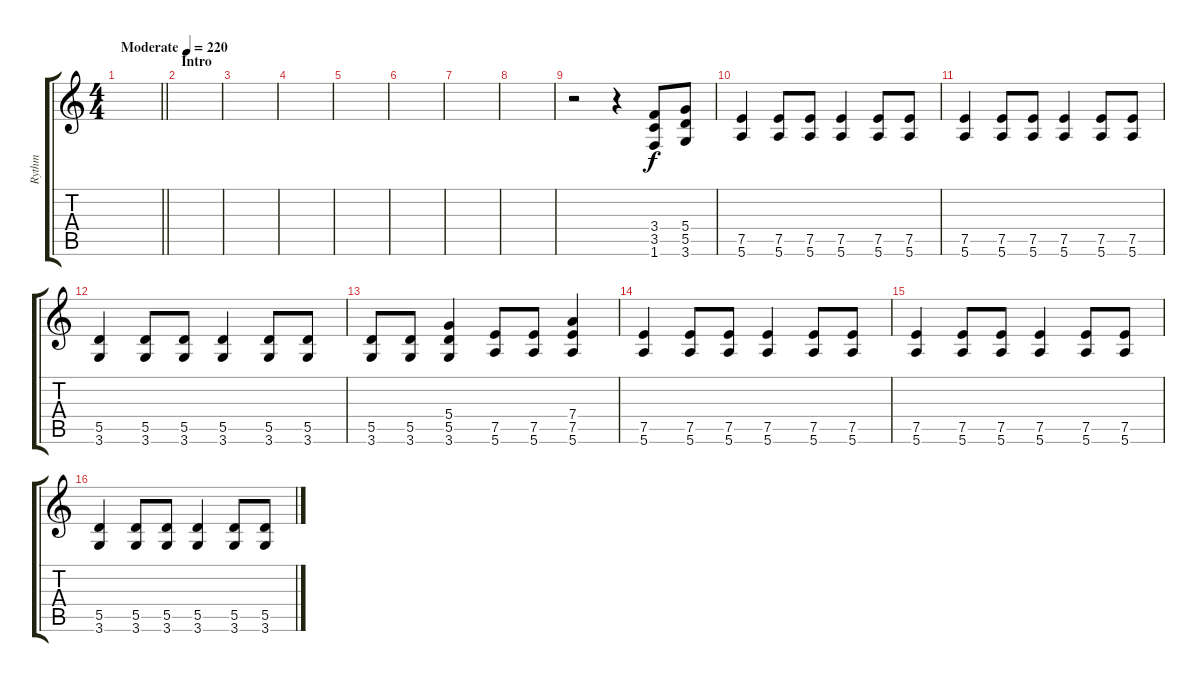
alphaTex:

\track ("Rythm" "Rythm") {instrument distortionguitar}
\staff {score tabs}
\tuning (E4 B3 G3 D3 A2 E2) {hide}
\ts (4 4)
\tempo (220 "Moderate")
\clef g2
\barLineRight lightlight
\ks c
|
\section ("" "Intro")
|
|
|
|
|
|
|
r.2 r.4 (3.4 3.5 1.6).8 (5.4 5.5 3.6).8 |
(7.5 5.6).4 (7.5 5.6).8 (7.5 5.6).8 (7.5 5.6).4 (7.5 5.6).8 (7.5 5.6).8 |
(7.5 5.6).4 (7.5 5.6).8 (7.5 5.6).8 (7.5 5.6).4 (7.5 5.6).8 (7.5 5.6).8 |
(5.5 3.6).4 (5.5 3.6).8 (5.5 3.6).8 (5.5 3.6).4 (5.5 3.6).8 (5.5 3.6).8 |
(5.5 3.6).8 (5.5 3.6).8 (5.4 5.5 3.6).4 (7.5 5.6).8 (7.5 5.6).8 (7.4 7.5 5.6).4 |
(7.5 5.6).4 (7.5 5.6).8 (7.5 5.6).8 (7.5 5.6).4 (7.5 5.6).8 (7.5 5.6).8 |
(7.5 5.6).4 (7.5 5.6).8 (7.5 5.6).8 (7.5 5.6).4 (7.5 5.6).8 (7.5 5.6).8 |
(5.5 3.6).4 (5.5 3.6).8 (5.5 3.6).8 (5.5 3.6).4 (5.5 3.6).8 (5.5 3.6).8
